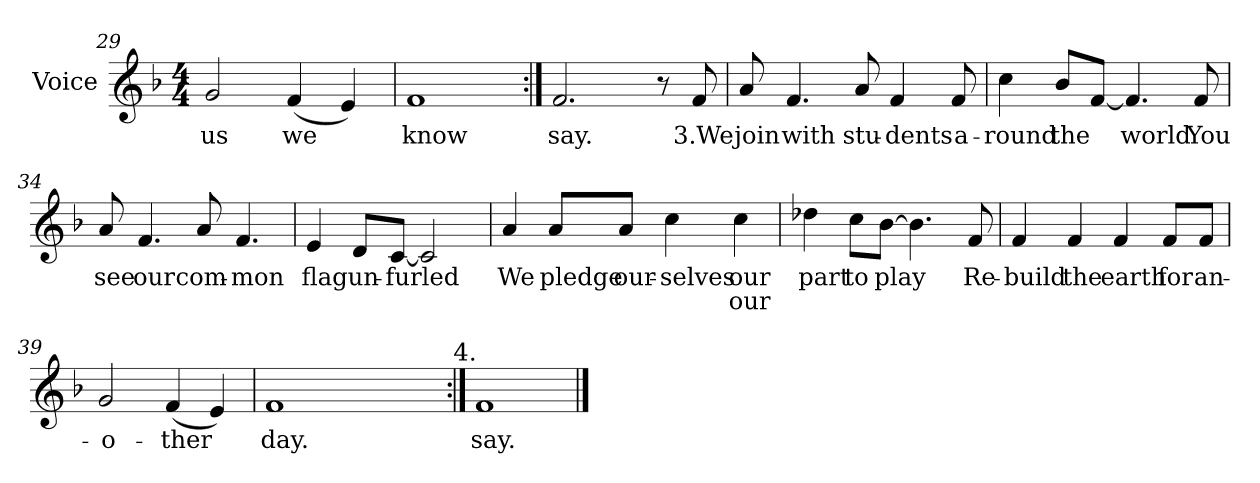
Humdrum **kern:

**kern	**text	**text
*part1	*part1	*part1
*staff1	*staff1	*staff1
*I"Voice	*	*
*I'Voice	*	*
*clefG2	*	*
*k[b-]	*	*
*F:	*	*
*M4/4	*	*
=29	=29	=29
!	!LO:LY:b:color=#000000	!
2gi/	us	.
!	!LO:LY:b:color=#000000	!
(4fi/	we	.
4ei/)	.	.
=30	=30	=30
!	!LO:LY:b:color=#000000	!
1fi	know	.
=31:|!	=31:|!	=31:|!
!	!LO:LY:b:color=#000000	!
2.fi/	say.	.
8r	.	.
!	!LO:LY:b:color=#000000	!
8fi/	3.We	.
=32	=32	=32
!	!LO:LY:b:color=#000000	!
8ai/	join	.
!	!LO:LY:b:color=#000000	!
4.fi/	with	.
!	!LO:LY:b:color=#000000	!
8ai/	stu-	.
!	!LO:LY:b:color=#000000	!
4fi/	-dents	.
!	!LO:LY:b:color=#000000	!
8fi/	a-	.
!!LO:LB:g=z
=33	=33	=33
!	!LO:LY:b:color=#000000	!
4cci\	-round	.
!	!LO:LY:b:color=#000000	!
8b-i/L	the	.
[8fi/J	.	.
!	!LO:LY:b:color=#000000	!
4.fi/]	world	.
!	!LO:LY:b:color=#000000	!
8fi/	You	.
=34	=34	=34
!	!LO:LY:b:color=#000000	!
8ai/	see	.
!	!LO:LY:b:color=#000000	!
4.fi/	our	.
!	!LO:LY:b:color=#000000	!
8ai/	com-	.
!	!LO:LY:b:color=#000000	!
4.fi/	-mon	.
=35	=35	=35
!	!LO:LY:b:color=#000000	!
4ei/	flag	.
!	!LO:LY:b:color=#000000	!
8di/L	un-	.
!	!LO:LY:b:color=#000000	!
[8ci/J	-furled	.
2ci/]	.	.
=36	=36	=36
!	!LO:LY:b:color=#000000	!
4ai/	We	.
!	!LO:LY:b:color=#000000	!
8ai/L	pledge	.
!	!LO:LY:b:color=#000000	!
8ai/J	our-	.
!	!LO:LY:b:color=#000000	!
4cci\	-selves	.
!	!LO:LY:b:color=#000000	!LO:LY:b:color=#000000
4cci\	our	our
!!LO:LB:g=z
=37	=37	=37
!	!LO:LY:b:color=#000000	!
4dd-Xi\	part	.
!	!LO:LY:b:color=#000000	!
8cci\L	to	.
!	!LO:LY:b:color=#000000	!
[8b-i\J	play	.
4.b-i\]	.	.
!	!LO:LY:b:color=#000000	!
8fi/	Re-	.
=38	=38	=38
!	!LO:LY:b:color=#000000	!
4fi/	-build	.
!	!LO:LY:b:color=#000000	!
4fi/	the	.
!	!LO:LY:b:color=#000000	!
4fi/	earth	.
!	!LO:LY:b:color=#000000	!
8fi/L	for	.
!	!LO:LY:b:color=#000000	!
8fi/J	an-	.
=39	=39	=39
!	!LO:LY:b:color=#000000	!
2gi/	-o-	.
!	!LO:LY:b:color=#000000	!
(4fi/	-ther	.
4ei/)	.	.
=40	=40	=40
!	!LO:LY:b:color=#000000	!
*^	*	*
1fi	2ryy	day.	.
.	4ryy	.	.
.	8ryy	.	.
.	16ryy	.	.
.	32ryy	.	.
.	64ryy	.	.
.	128...ryy	.	.
!	!LO:TX:a:t=4.	!	!
.	1024ryy	.	.
*v	*v	*	*
=41:|!	=41:|!	=41:|!
*^	*	*
!	!	!LO:LY:b:color=#000000	!
*v	*v	*	*
1fi	say.	.
==	==	==
*-	*-	*-
